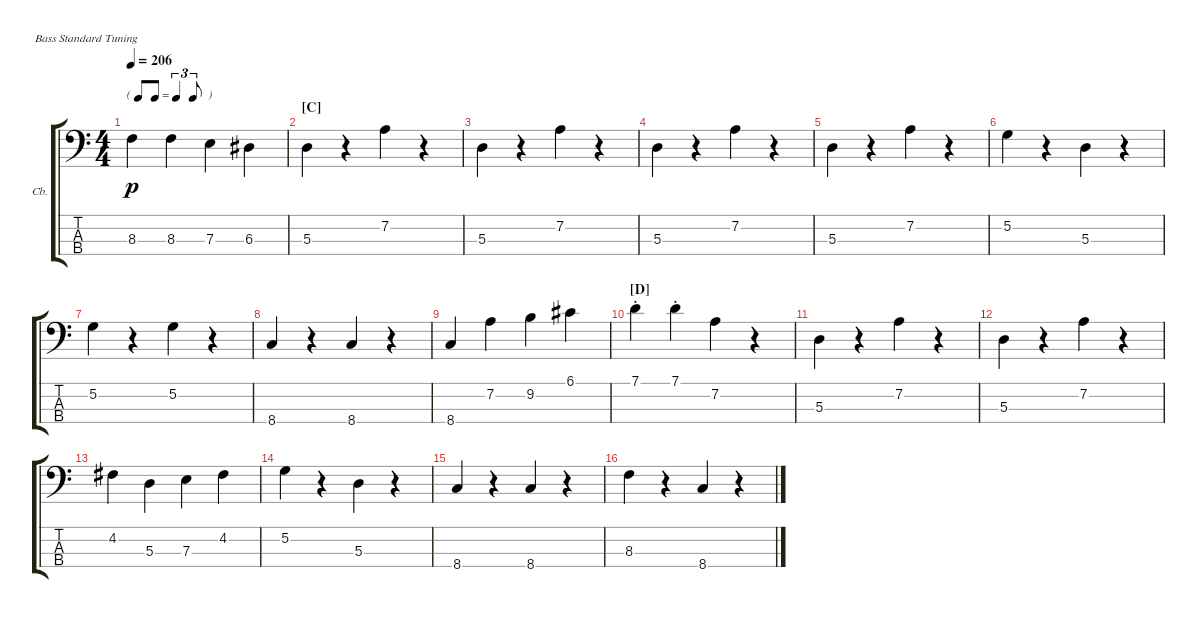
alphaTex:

\defaultSystemsLayout 4
\bracketExtendMode groupsimilarinstruments
\firstSystemTrackNameOrientation horizontal
\otherSystemsTrackNameOrientation horizontal
\track ("Contrabass" "Cb.") {instrument acousticbass}
\staff {score tabs}
\tuning (G2 D2 A1 E1)
\ts (4 4)
\tf triplet8th
\tempo 206
\clef f4
\ks c
8.3.4{dy p} 8.3.4 7.3.4 6.3.4 |
\section ("C" "")
5.3.4 r.4 7.2.4 r.4 |
5.3.4 r.4 7.2.4 r.4 |
5.3.4 r.4 7.2.4 r.4 |
5.3.4 r.4 7.2.4 r.4 |
5.2.4 r.4 5.3.4 r.4 |
5.2.4 r.4 5.2.4 r.4 |
8.4.4 r.4 8.4.4 r.4 |
8.4.4 7.2.4 9.2.4 6.1.4 |
\section ("D" "")
7.1{st}.4 7.1{st}.4 7.2.4 r.4 |
5.3.4 r.4 7.2.4 r.4 |
5.3.4 r.4 7.2.4 r.4 |
4.2.4 5.3.4 7.3.4 4.2.4 |
5.2.4 r.4 5.3.4 r.4 |
8.4.4 r.4 8.4.4 r.4 |
8.3.4 r.4 8.4.4 r.4
